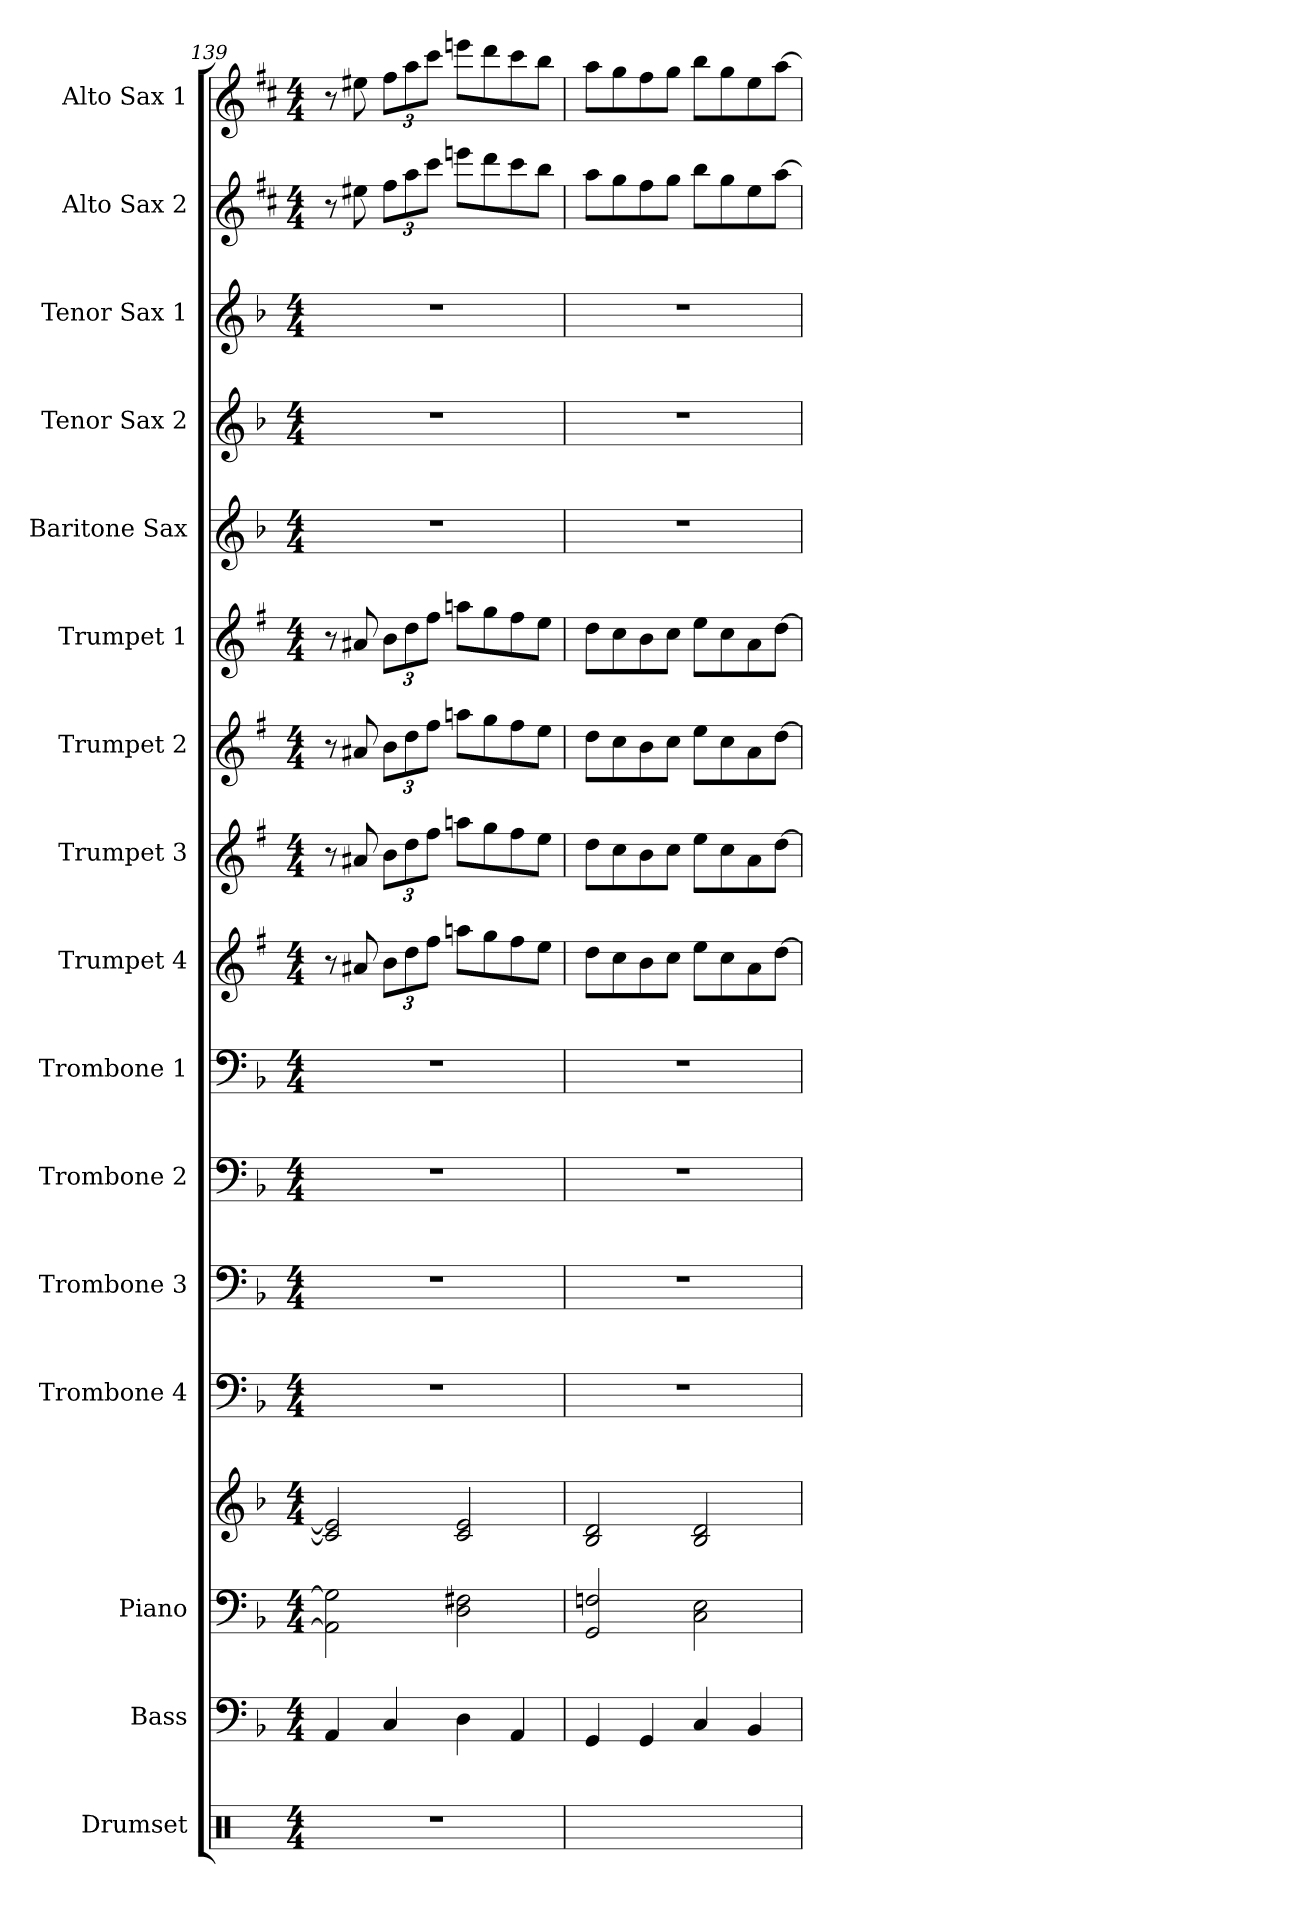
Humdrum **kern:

**kern	**kern	**kern	**kern	**kern	**kern	**kern	**kern	**kern	**kern	**kern	**kern	**kern	**kern	**kern	**kern	**kern
*part16	*part15	*part14	*part14	*part13	*part12	*part11	*part10	*part9	*part8	*part7	*part6	*part5	*part4	*part3	*part2	*part1
*staff17	*staff16	*staff15	*staff14	*staff13	*staff12	*staff11	*staff10	*staff9	*staff8	*staff7	*staff6	*staff5	*staff4	*staff3	*staff2	*staff1
*I"Drumset	*I"Bass	*I"Piano	*	*I"Trombone 4	*I"Trombone 3	*I"Trombone 2	*I"Trombone 1	*I"Trumpet 4	*I"Trumpet 3	*I"Trumpet 2	*I"Trumpet 1	*I"Baritone Sax	*I"Tenor Sax 2	*I"Tenor Sax 1	*I"Alto Sax 2	*I"Alto Sax 1
*I'Drs.	*I'Bass	*I'Piano	*	*I'Tbn. 4	*I'Tbn. 3	*I'Tbn. 2	*I'Tbn. 1	*I'Tpt. 4	*I'Tpt. 3	*I'Tpt. 2	*I'Tpt. 1	*I'Bari	*I'Tenor 2	*I'Tenor 1	*I'Alto 2	*I'Alto 1
*clefX	*clefF4	*clefF4	*clefG2	*clefF4	*clefF4	*clefF4	*clefF4	*clefG2	*clefG2	*clefG2	*clefG2	*clefG2	*clefG2	*clefG2	*clefG2	*clefG2
*	*ITrd7c12	*	*	*	*	*	*	*ITrd1c2	*ITrd1c2	*ITrd1c2	*ITrd1c2	*ITrd12c21	*ITrd8c14	*ITrd8c14	*ITrd5c9	*ITrd5c9
*k[]	*k[b-]	*k[b-]	*k[b-]	*k[b-]	*k[b-]	*k[b-]	*k[b-]	*k[b-]	*k[b-]	*k[b-]	*k[b-]	*k[b-]	*k[b-]	*k[b-]	*k[b-]	*k[b-]
*M4/4	*M4/4	*M4/4	*M4/4	*M4/4	*M4/4	*M4/4	*M4/4	*M4/4	*M4/4	*M4/4	*M4/4	*M4/4	*M4/4	*M4/4	*M4/4	*M4/4
=139	=139	=139	=139	=139	=139	=139	=139	=139	=139	=139	=139	=139	=139	=139	=139	=139
1r	4AAA/	2AA\] 2G\]	2c/] 2e/]	1r	1r	1r	1r	8r	8r	8r	8r	1r	1r	1r	8r	8r
.	.	.	.	.	.	.	.	8g#X/	8g#X/	8g#X/	8g#X/	.	.	.	8g#X\	8g#X\
*	*	*	*	*	*	*	*	*Xbrackettup	*Xbrackettup	*Xbrackettup	*Xbrackettup	*	*	*	*Xbrackettup	*Xbrackettup
.	4CC/	.	.	.	.	.	.	12a\L	12a\L	12a\L	12a\L	.	.	.	12a\L	12a\L
.	.	.	.	.	.	.	.	12cc\	12cc\	12cc\	12cc\	.	.	.	12cc\	12cc\
.	.	.	.	.	.	.	.	12ee\J	12ee\J	12ee\J	12ee\J	.	.	.	12ee\J	12ee\J
.	4DD\	2D\ 2F#X\	2c/ 2e/	.	.	.	.	8ggn\L	8ggn\L	8ggn\L	8ggn\L	.	.	.	8ggn\L	8ggn\L
.	.	.	.	.	.	.	.	8ff\	8ff\	8ff\	8ff\	.	.	.	8ff\	8ff\
.	4AAA/	.	.	.	.	.	.	8ee\	8ee\	8ee\	8ee\	.	.	.	8ee\	8ee\
.	.	.	.	.	.	.	.	8dd\J	8dd\J	8dd\J	8dd\J	.	.	.	8dd\J	8dd\J
=140	=140	=140	=140	=140	=140	=140	=140	=140	=140	=140	=140	=140	=140	=140	=140	=140
4R	4GGG/	2GG/ 2Fn/	2B-/ 2d/	1r	1r	1r	1r	8cc\L	8cc\L	8cc\L	8cc\L	1r	1r	1r	8cc\L	8cc\L
.	.	.	.	.	.	.	.	8b-\	8b-\	8b-\	8b-\	.	.	.	8b-\	8b-\
4R	4GGG/	.	.	.	.	.	.	8a\	8a\	8a\	8a\	.	.	.	8a\	8a\
.	.	.	.	.	.	.	.	8b-\J	8b-\J	8b-\J	8b-\J	.	.	.	8b-\J	8b-\J
4R	4CC/	2C\ 2E\	2B-/ 2d/	.	.	.	.	8dd\L	8dd\L	8dd\L	8dd\L	.	.	.	8dd\L	8dd\L
.	.	.	.	.	.	.	.	8b-\	8b-\	8b-\	8b-\	.	.	.	8b-\	8b-\
4R	4BBB-/	.	.	.	.	.	.	8g\	8g\	8g\	8g\	.	.	.	8g\	8g\
.	.	.	.	.	.	.	.	[8cc\J	[8cc\J	[8cc\J	[8cc\J	.	.	.	[8cc\J	[8cc\J
=	=	=	=	=	=	=	=	=	=	=	=	=	=	=	=	=
*-	*-	*-	*-	*-	*-	*-	*-	*-	*-	*-	*-	*-	*-	*-	*-	*-
